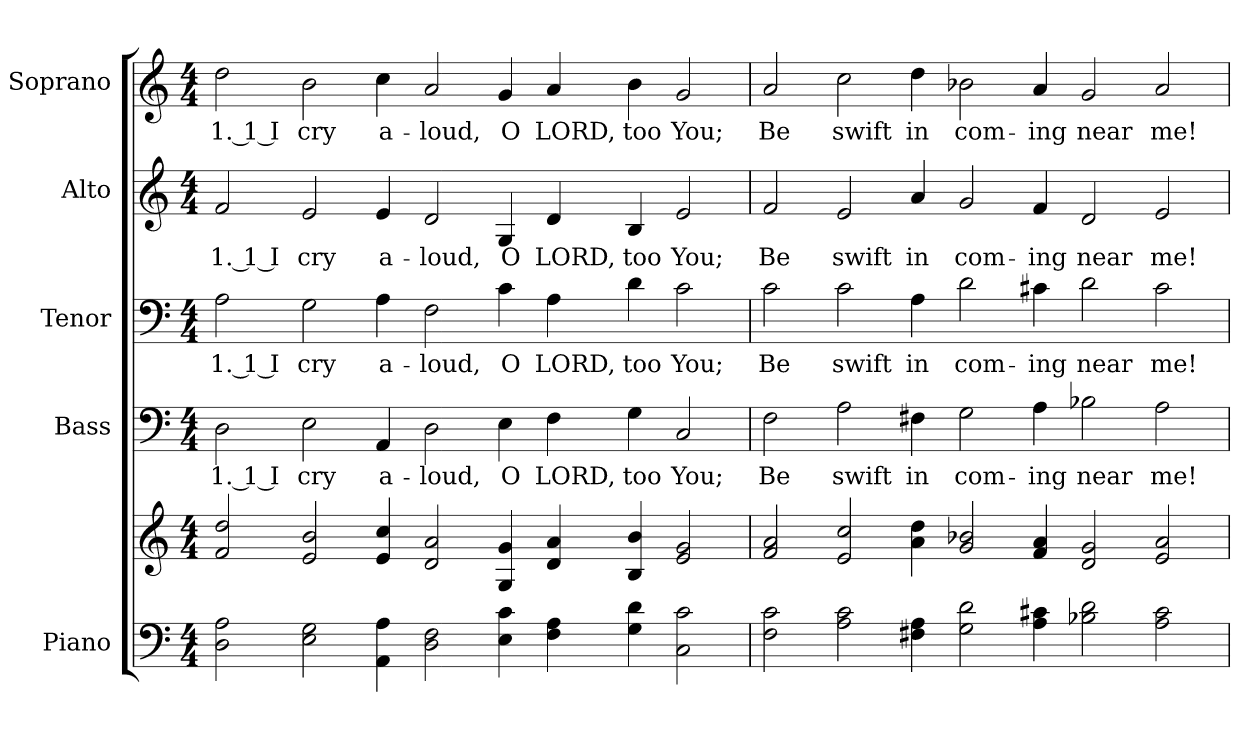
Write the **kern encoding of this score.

**kern	**kern	**kern	**text	**kern	**text	**kern	**text	**kern	**text
*part5	*part5	*part4	*part4	*part3	*part3	*part2	*part2	*part1	*part1
*staff6	*staff5	*staff4	*staff4	*staff3	*staff3	*staff2	*staff2	*staff1	*staff1
*I"Piano	*	*I"Bass	*	*I"Tenor	*	*I"Alto	*	*I"Soprano	*
*I'Pno.	*	*I'B.	*	*I'T.	*	*I'A.	*	*I'S.	*
!!LO:PB:g=z
*clefF4	*clefG2	*clefF4	*	*clefF4	*	*clefG2	*	*clefG2	*
*k[]	*k[]	*k[]	*	*k[]	*	*k[]	*	*k[]	*
*C:	*C:	*C:	*	*C:	*	*C:	*	*C:	*
*M4/4	*M4/4	*M4/4	*	*M4/4	*	*M4/4	*	*M4/4	*
*MM200	*MM200	*MM200	*	*MM200	*	*MM200	*	*MM200	*
=1	=1	=1	=1	=1	=1	=1	=1	=1	=1
!	!	!	!LO:LY:b:color=#000000	!	!	!	!	!	!
!	!	!	!	!	!LO:LY:b:color=#000000	!	!	!	!
!	!	!	!	!	!	!	!LO:LY:b:color=#000000	!	!
!	!	!	!	!	!	!	!	!	!LO:LY:b:color=#000000
2Di\ 2Ai	2fi/ 2ddi	2Di\	1. 1 I	2Ai\	1. 1 I	2fi/	1. 1 I	2ddi\	1. 1 I
!	!	!	!LO:LY:b:color=#000000	!	!	!	!	!	!
!	!	!	!	!	!LO:LY:b:color=#000000	!	!	!	!
!	!	!	!	!	!	!	!LO:LY:b:color=#000000	!	!
!	!	!	!	!	!	!	!	!	!LO:LY:b:color=#000000
2Ei\ 2Gi	2ei/ 2bi	2Ei\	cry	2Gi\	cry	2ei/	cry	2bi\	cry
!	!	!	!LO:LY:b:color=#000000	!	!	!	!	!	!
!	!	!	!	!	!LO:LY:b:color=#000000	!	!	!	!
!	!	!	!	!	!	!	!LO:LY:b:color=#000000	!	!
!	!	!	!	!	!	!	!	!	!LO:LY:b:color=#000000
4AAi\ 4Ai	4ei/ 4cci	4AAi/	a-	4Ai\	a-	4ei/	a-	4cci\	a-
!	!	!	!LO:LY:b:color=#000000	!	!	!	!	!	!
!	!	!	!	!	!LO:LY:b:color=#000000	!	!	!	!
!	!	!	!	!	!	!	!LO:LY:b:color=#000000	!	!
!	!	!	!	!	!	!	!	!	!LO:LY:b:color=#000000
2Di\ 2Fi	2di/ 2ai	2Di\	-loud,	2Fi\	-loud,	2di/	-loud,	2ai/	-loud,
!	!	!	!LO:LY:b:color=#000000	!	!	!	!	!	!
!	!	!	!	!	!LO:LY:b:color=#000000	!	!	!	!
!	!	!	!	!	!	!	!LO:LY:b:color=#000000	!	!
!	!	!	!	!	!	!	!	!	!LO:LY:b:color=#000000
4Ei\ 4ci	4Gi/ 4gi	4Ei\	O	4ci\	O	4Gi/	O	4gi/	O
!	!	!	!LO:LY:b:color=#000000	!	!	!	!	!	!
!	!	!	!	!	!LO:LY:b:color=#000000	!	!	!	!
!	!	!	!	!	!	!	!LO:LY:b:color=#000000	!	!
!	!	!	!	!	!	!	!	!	!LO:LY:b:color=#000000
4Fi\ 4Ai	4di/ 4ai	4Fi\	LORD,	4Ai\	LORD,	4di/	LORD,	4ai/	LORD,
!	!	!	!LO:LY:b:color=#000000	!	!	!	!	!	!
!	!	!	!	!	!LO:LY:b:color=#000000	!	!	!	!
!	!	!	!	!	!	!	!LO:LY:b:color=#000000	!	!
!	!	!	!	!	!	!	!	!	!LO:LY:b:color=#000000
4Gi\ 4di	4Bi/ 4bi	4Gi\	too	4di\	too	4Bi/	too	4bi\	too
!	!	!	!LO:LY:b:color=#000000	!	!	!	!	!	!
!	!	!	!	!	!LO:LY:b:color=#000000	!	!	!	!
!	!	!	!	!	!	!	!LO:LY:b:color=#000000	!	!
!	!	!	!	!	!	!	!	!	!LO:LY:b:color=#000000
2Ci\ 2ci	2ei/ 2gi	2Ci/	You;	2ci\	You;	2ei/	You;	2gi/	You;
=2	=2	=2	=2	=2	=2	=2	=2	=2	=2
!	!	!	!LO:LY:b:color=#000000	!	!	!	!	!	!
!	!	!	!	!	!LO:LY:b:color=#000000	!	!	!	!
!	!	!	!	!	!	!	!LO:LY:b:color=#000000	!	!
!	!	!	!	!	!	!	!	!	!LO:LY:b:color=#000000
2Fi\ 2ci	2fi/ 2ai	2Fi\	Be	2ci\	Be	2fi/	Be	2ai/	Be
!	!	!	!LO:LY:b:color=#000000	!	!	!	!	!	!
!	!	!	!	!	!LO:LY:b:color=#000000	!	!	!	!
!	!	!	!	!	!	!	!LO:LY:b:color=#000000	!	!
!	!	!	!	!	!	!	!	!	!LO:LY:b:color=#000000
2Ai\ 2ci	2ei/ 2cci	2Ai\	swift	2ci\	swift	2ei/	swift	2cci\	swift
!	!	!	!LO:LY:b:color=#000000	!	!	!	!	!	!
!	!	!	!	!	!LO:LY:b:color=#000000	!	!	!	!
!	!	!	!	!	!	!	!LO:LY:b:color=#000000	!	!
!	!	!	!	!	!	!	!	!	!LO:LY:b:color=#000000
4F#Xi\ 4Ai	4ai\ 4ddi	4F#Xi\	in	4Ai\	in	4ai/	in	4ddi\	in
!	!	!	!LO:LY:b:color=#000000	!	!	!	!	!	!
!	!	!	!	!	!LO:LY:b:color=#000000	!	!	!	!
!	!	!	!	!	!	!	!LO:LY:b:color=#000000	!	!
!	!	!	!	!	!	!	!	!	!LO:LY:b:color=#000000
2Gi\ 2di	2gi/ 2b-Xi	2Gi\	com-	2di\	com-	2gi/	com-	2b-Xi\	com-
!	!	!	!LO:LY:b:color=#000000	!	!	!	!	!	!
!	!	!	!	!	!LO:LY:b:color=#000000	!	!	!	!
!	!	!	!	!	!	!	!LO:LY:b:color=#000000	!	!
!	!	!	!	!	!	!	!	!	!LO:LY:b:color=#000000
4Ai\ 4c#Xi	4fi/ 4ai	4Ai\	-ing	4c#Xi\	-ing	4fi/	-ing	4ai/	-ing
!	!	!	!LO:LY:b:color=#000000	!	!	!	!	!	!
!	!	!	!	!	!LO:LY:b:color=#000000	!	!	!	!
!	!	!	!	!	!	!	!LO:LY:b:color=#000000	!	!
!	!	!	!	!	!	!	!	!	!LO:LY:b:color=#000000
2B-Xi\ 2di	2di/ 2gi	2B-Xi\	near	2di\	near	2di/	near	2gi/	near
!	!	!	!LO:LY:b:color=#000000	!	!	!	!	!	!
!	!	!	!	!	!LO:LY:b:color=#000000	!	!	!	!
!	!	!	!	!	!	!	!LO:LY:b:color=#000000	!	!
!	!	!	!	!	!	!	!	!	!LO:LY:b:color=#000000
2Ai\ 2c#i	2ei/ 2ai	2Ai\	me!	2c#i\	me!	2ei/	me!	2ai/	me!
=	=	=	=	=	=	=	=	=	=
*-	*-	*-	*-	*-	*-	*-	*-	*-	*-
